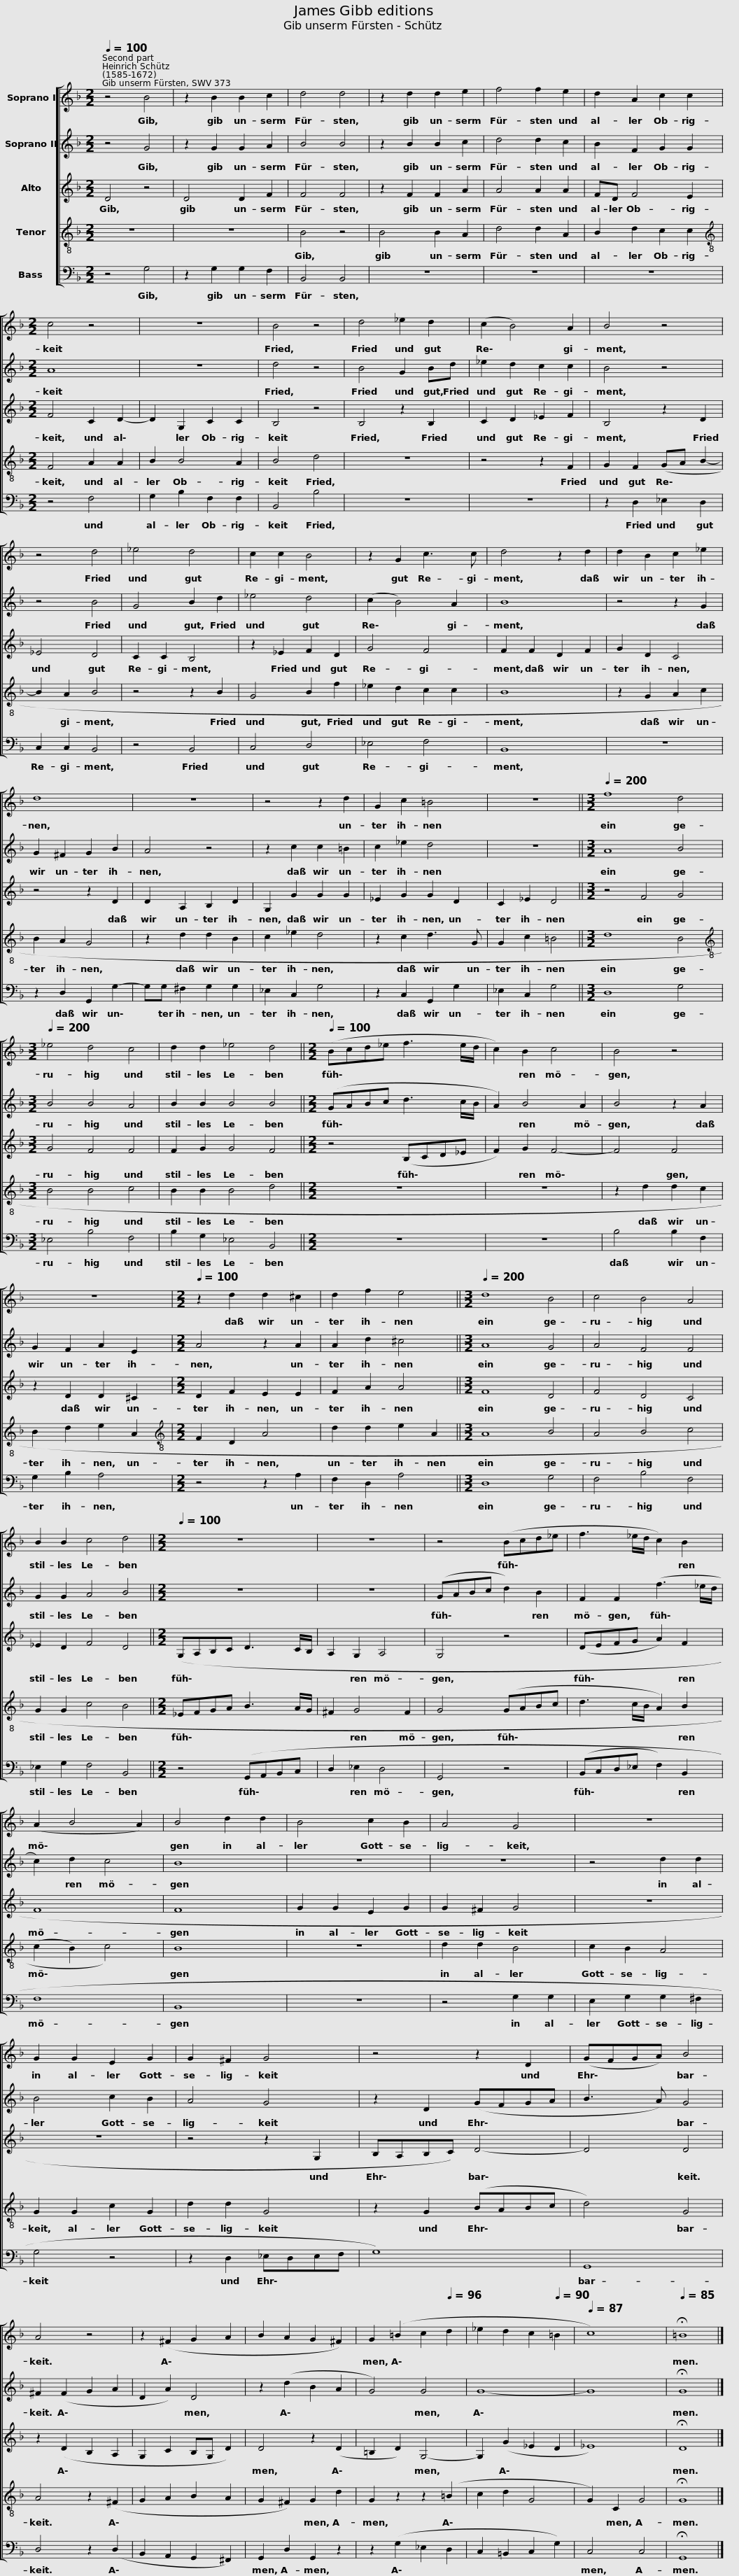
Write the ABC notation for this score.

X:1
%%score [ 1 2 3 4 5 ]
L:1/8
Q:1/4=100
M:2/2
I:linebreak $
K:F
V:1 treble
V:2 treble
V:3 treble
V:4 treble-8
V:5 bass
V:1
 z4 B4 | z2 B2 B2 c2 | d4 d4 | z2 d2 d2 e2 | f4 f2 e2 | %5
 d2 A2 c2 c2 |$[M:2/2] c4 z4 | z8 | B4 z4 | d4 _e2 d2 | %10
 (c2 B4) A2 | B4 z4 |$ z4 d4 | _e4 d4 | c2 c2 B4 | %15
 z2 G2 c3 c | d4 z2 d2 | d2 B2 c2 _e2 |$ d8 | z8 | %20
 z4 z2 d2 | G2 c2 =B4 | z8 ||[M:3/2][Q:1/4=200] f8 d4 |$[M:3/2][Q:1/4=200][Q:1/4=200][Q:1/4=200][Q:1/4=200][Q:1/4=200] _e4 d4 c4 | %25
 d2 d2 _e4 d4 ||[M:2/2][Q:1/4=100] (Bcd_e f3 e/d/ | c2) B2 c4 | B4 z4 | z8 |$ %30
[M:2/2][Q:1/4=100][Q:1/4=100][Q:1/4=100][Q:1/4=100][Q:1/4=100] z2 d2 d2 ^c2 | d2 f2 e4 ||[M:3/2][Q:1/4=200] d8 B4 | c4 B4 A4 | B2 B2 c4 d4 || %35
[M:2/2][Q:1/4=100] z8 |$ z8 | z4 (Bcd_e | f3 _e/d/ c2) B2 | (A2 B4 A2) | %40
 B4 d2 d2 | B4 c2 B2 |$ A4 G4 | z8 | G2 G2 E2 G2 | %45
 G2 ^F2 G4 | z4 z2 D2 | (GFGA) B4 |$ A4 z4 | z2 (^F2 G2 A2 | %50
 B2 A2 G2 ^F2) | G2[Q:1/4=99] (=B2[Q:1/4=97] c2[Q:1/4=96] d2 |[Q:1/4=94] _e2[Q:1/4=93] d2[Q:1/4=92] c2[Q:1/4=90] =B2 |[Q:1/4=87] c8) |[Q:1/4=85] !fermata!=B8 |] %55
V:2
 z4 G4 | z2 G2 G2 A2 | B4 B4 | z2 B2 B2 c2 | d4 d2 c2 | %5
 B2 F2 G2 G2 |$[M:2/2] A8 | z8 | d4 z4 | B4 G2 Bd | %10
 _e2 d2 c2 c2 | B4 z4 |$ z4 B4 | G4 B2 d2 | _e4 d4 | %15
 (c2 B4) A2 | B8 | z4 z2 G2 |$ G2 ^F2 G2 B2 | A4 z4 | %20
 z2 c2 c2 =B2 | c2 _e2 d4 | z8 ||[M:3/2] A8 B4 |$[M:3/2] B4 B4 A4 | %25
 B2 B2 B4 B4 ||[M:2/2] (GABc d3 c/B/ | A2) B4 A2 | B4 z2 A2 | G2 F2 A2 E2 |$ %30
[M:2/2] A4 z2 A2 | A2 d2 ^c4 ||[M:3/2] A8 G4 | A4 F4 F4 | G2 G2 A4 B4 || %35
[M:2/2] z8 |$ z8 | (GABc d2) B2 | F2 F2 (f3 _e/d/ | c2) d2 c4 | %40
 B8 | z8 |$ z8 | z4 d2 d2 | B4 c2 B2 | %45
 A4 G4 | z2 D2 (GFGA | B3 A) G4 |$ ^F2 (F2 G2 A2 | D2 A2) D4 | %50
 z2 (d2 B2 A2 | G4) G4 | G8- | G8 | !fermata!G8 |] %55
V:3
 D4 z4 | D4 D2 F2 | F4 F4 | z2 F2 F2 A2 | A4 A2 A2 | %5
 FD F4 E2 |$[M:2/2] F4 C2 D2- | D2 G,2 C2 C2 | B,4 z4 | B,4 z2 B,2 | %10
 C2 D2 _E2 F2 | B,4 z2 D2 |$ _E4 D4 | C2 C2 B,4 | z2 _E2 F2 D2 | %15
 G4 F4 | F2 F2 D2 F2 | G2 D2 C4 |$ z4 z2 D2 | D2 A,2 B,2 D2 | %20
 G,2 G2 G2 G2 | _E2 G2 G2 D2 | C2 _E2 D4 ||[M:3/2] z4 F4 G4 |$[M:3/2] G4 F4 F4 | %25
 F2 G2 G4 F4 ||[M:2/2] z4 (B,CD_E | F2) G2 F4- | F4 F4 | z2 D2 D2 ^C2 |$ %30
[M:2/2] D2 F2 E2 E2 | F2 A2 A4 ||[M:3/2] F8 D4 | F4 D4 C4 | _E2 D2 F4 D4 || %35
[M:2/2] (G,A,B,C D3 C/B,/ |$ A,2 G,2 A,4 | G,4 z4 | (DEFG A2) F2 | F8 | %40
 F8 | G2 G2 E2 G2 |$ G2 ^F2 G4 | z8 | z8 | %45
 z4 z2 G,2 | B,A,B,C) D4- | D4 D4 |$ z2 (D2 B,2 A,2 | G,2 C2 B,G, D2) | %50
 D4 z2 (D2 | =B,2 D2) G,4- | G,2 (G2 _E2 D2 | _E8) | !fermata!D8 |] %55
V:4
 z8 | z8 | B4 z4 | B4 B2 A2 | d4 d2 A2 | %5
 B2 d2 c2 c2 |$[M:2/2][K:treble-8] F4 A2 A2 | B2 B4 A2 | B4 d4 | z8 | %10
 z4 z2 F2 | G2 F2 (GA B2- |$ B2 A2 B4 | z4 z2 B2 | G4 B2 f2 | %15
 _e2 d2 c2 c2 | B8 | z2 G2 A2 c2 |$ B2 A2 G4 | z2 d2 d2 B2 | %20
 c2 _e2 d4 | z2 c2 d3 G | G2 c2 =B4 ||[M:3/2] d8 B4 |$[M:3/2][K:treble-8] B4 B4 c4 | %25
 B2 B2 B4 d4 ||[M:2/2] z8 | z8 | z2 d2 d2 c2 | B2 d2 e2 A2 |$ %30
[M:2/2][K:treble-8] F2 D2 A4 | d2 d2 e2 A2 ||[M:3/2] A8 B4 | A4 B4 c4 | G2 G2 c4 B4 || %35
[M:2/2] _EFGA B3 A/G/ |$ ^F2 G4 F2 | G4 (GABc | d3 c/B/ A2) B2 | (c2 B2) c4) | %40
 B8 | z8 |$ d2 d2 B4 | c2 B2 A4 | G2 G2 c2 G2 | %45
 d2 d2 G4 | z2 G2 (BABc | d4) G4 |$ A4 z2 (^F2 | G2 A2 B2 A2 | %50
 G2 ^F2) G2 d2 | G2 z2 z2 (=B2 | c2 d2 G4 | G2) C2 G4 | !fermata!G8 |] %55
V:5
 z4 G,4 | z2 G,2 G,2 F,2 | B,,4 B,,4 | z8 | z8 | %5
 z8 |$[M:2/2] z4 F,4 | G,2 B,2 F,2 F,2 | B,,4 B,4 | z8 | %10
 z8 | z2 D,2 _E,2 D,2 |$ C,2 C,2 B,,4 | z4 B,,4 | C,4 D,4 | %15
 _E,4 F,4 | B,,8 | z8 |$ z2 D,2 G,,2 G,2- | G,G, ^F,2 G,2 G,2 | %20
 _E,2 C,2 G,4 | z2 C,2 G,,2 G,2 | _E,2 C,2 G,4 ||[M:3/2] D,8 G,4 |$[M:3/2] _E,4 B,4 F,4 | %25
 B,2 G,2 _E,4 B,,4 ||[M:2/2] z8 | z8 | B,4 B,2 F,2 | G,2 B,2 A,4 |$ %30
[M:2/2] z4 z2 A,2 | F,2 D,2 A,4 ||[M:3/2] D,8 G,4 | F,4 B,4 F,4 | _E,2 G,2 F,4 B,,4 || %35
[M:2/2] z4 (G,,A,,B,,C, |$ D,2 _E,2 D,4 | G,,4 z4 | (B,,C,D,_E, F,2) B,,2 | F,8 | %40
 B,,8 | z8 |$ z4 G,2 G,2 | E,2 G,2 G,2 ^F,2 | G,4 z4 | %45
 z2 D,2 _E,D,E,F, | G,8) | G,,8 |$ D,4 z2 (D,2 | B,,2 A,,2 G,,2 ^F,,2) | %50
 G,,2 D,2 G,,2 z2 | z2 (G,2 _E,2 D,2 | C,2 =B,,2 C,2 G,2) | C,4 C,4 | !fermata!G,,8 |] %55
